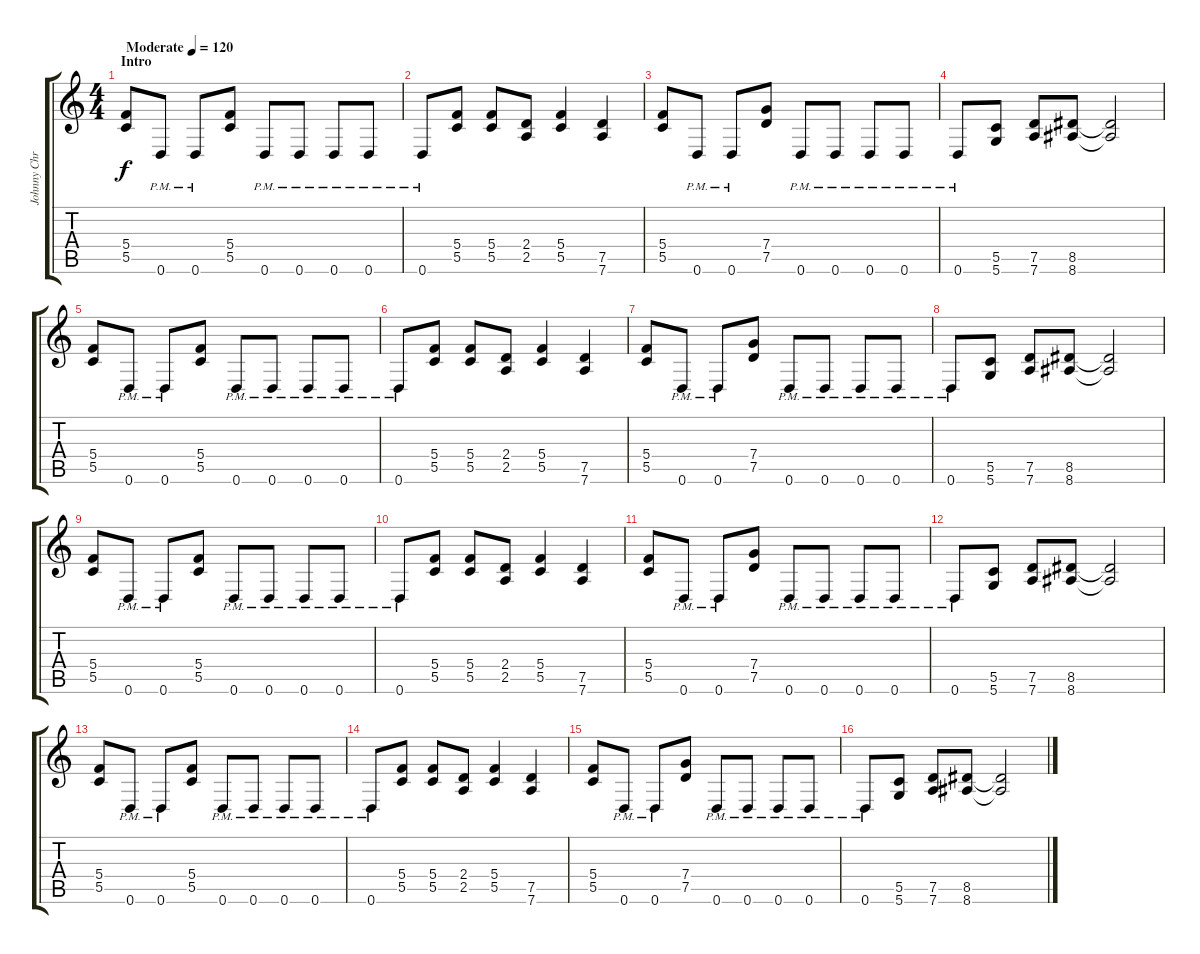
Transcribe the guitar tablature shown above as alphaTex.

\track ("Johnny Chromatic - Guitar" "Johnny Chr") {instrument overdrivenguitar}
\staff {score tabs}
\tuning (D4 A3 F3 C3 G2 D2) {hide}
\ts (4 4)
\section ("" "Intro")
\tempo (120 "Moderate")
\clef g2
\ks c
(5.4 5.5).8{dy f instrument overdrivenguitar} 0.6{pm}.8 0.6{pm}.8 (5.4 5.5).8 0.6{pm}.8 0.6{pm}.8 0.6{pm}.8 0.6{pm}.8 |
0.6{pm}.8 (5.4 5.5).8 (5.4 5.5).8 (2.4 2.5).8 (5.4 5.5).4 (7.5 7.6).4 |
(5.4 5.5).8 0.6{pm}.8 0.6{pm}.8 (7.4 7.5).8 0.6{pm}.8 0.6{pm}.8 0.6{pm}.8 0.6{pm}.8 |
0.6{pm}.8 (5.5 5.6).8 (7.5 7.6).8 (8.5 8.6).8 (8.5{t} 8.6{t}).2 |
(5.4 5.5).8 0.6{pm}.8 0.6{pm}.8 (5.4 5.5).8 0.6{pm}.8 0.6{pm}.8 0.6{pm}.8 0.6{pm}.8 |
0.6{pm}.8 (5.4 5.5).8 (5.4 5.5).8 (2.4 2.5).8 (5.4 5.5).4 (7.5 7.6).4 |
(5.4 5.5).8 0.6{pm}.8 0.6{pm}.8 (7.4 7.5).8 0.6{pm}.8 0.6{pm}.8 0.6{pm}.8 0.6{pm}.8 |
0.6{pm}.8 (5.5 5.6).8 (7.5 7.6).8 (8.5 8.6).8 (8.5{t} 8.6{t}).2 |
(5.4 5.5).8 0.6{pm}.8 0.6{pm}.8 (5.4 5.5).8 0.6{pm}.8 0.6{pm}.8 0.6{pm}.8 0.6{pm}.8 |
0.6{pm}.8 (5.4 5.5).8 (5.4 5.5).8 (2.4 2.5).8 (5.4 5.5).4 (7.5 7.6).4 |
(5.4 5.5).8 0.6{pm}.8 0.6{pm}.8 (7.4 7.5).8 0.6{pm}.8 0.6{pm}.8 0.6{pm}.8 0.6{pm}.8 |
0.6{pm}.8 (5.5 5.6).8 (7.5 7.6).8 (8.5 8.6).8 (8.5{t} 8.6{t}).2 |
(5.4 5.5).8 0.6{pm}.8 0.6{pm}.8 (5.4 5.5).8 0.6{pm}.8 0.6{pm}.8 0.6{pm}.8 0.6{pm}.8 |
0.6{pm}.8 (5.4 5.5).8 (5.4 5.5).8 (2.4 2.5).8 (5.4 5.5).4 (7.5 7.6).4 |
(5.4 5.5).8 0.6{pm}.8 0.6{pm}.8 (7.4 7.5).8 0.6{pm}.8 0.6{pm}.8 0.6{pm}.8 0.6{pm}.8 |
0.6{pm}.8 (5.5 5.6).8 (7.5 7.6).8 (8.5 8.6).8 (8.5{t} 8.6{t}).2
